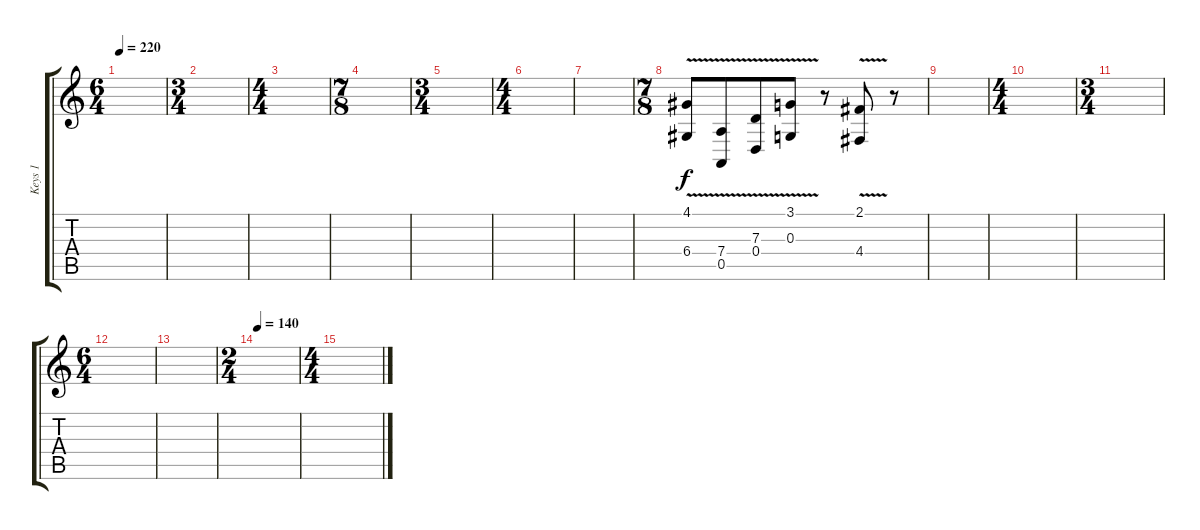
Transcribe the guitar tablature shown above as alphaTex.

\track ("Keys 1" "Keys 1") {instrument honkytonkpiano}
\staff {score tabs}
\tuning (E4 B3 G3 D3 A2 E2) {hide}
\ts (6 4)
\tempo 220
\clef g2
\ks c
|
\ts (3 4)
|
\ts (4 4)
|
\ts (7 8)
|
\ts (3 4)
|
\ts (4 4)
|
|
\ts (7 8)
(4.1{v} 6.4{v}).8{instrument lead2sawtooth} (7.4{v} 0.5{v}).8 (7.3{v} 0.4{v}).8 (3.1{v} 0.3{v}).8 r.8 (2.1{v} 4.4{v}).8 r.8 |
|
\ts (4 4)
|
\ts (3 4)
|
\ts (6 4)
|
|
\ts (2 4)
\tempo 140
|
\ts (4 4)
